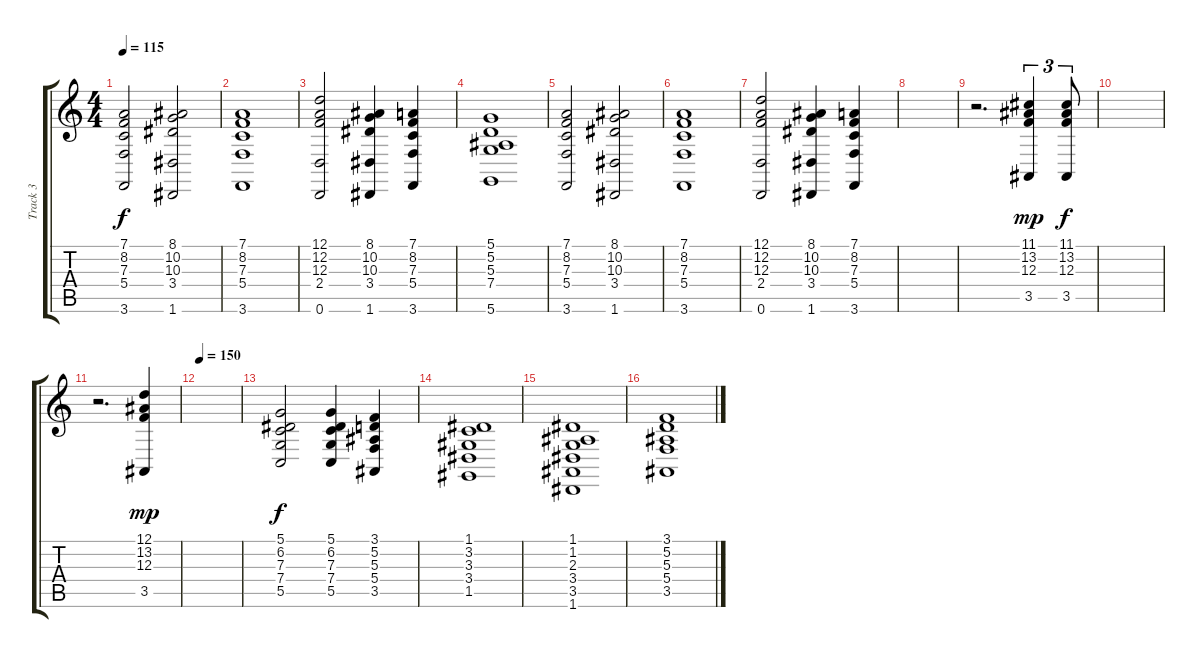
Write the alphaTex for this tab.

\track ("Track 3" "Track 3") {instrument brightacousticpiano}
\staff {score tabs}
\tuning (D4 A3 F3 C3 G2 D2) {hide}
\ts (4 4)
\tempo 115
\clef g2
\ks c
(7.1 8.2 7.3 5.4 3.6).2{dy f} (8.1 10.2 10.3 3.4 1.6).2 |
(7.1 8.2 7.3 5.4 3.6).1 |
(12.1 12.2 12.3 2.4 0.6).2 (8.1 10.2 10.3 3.4 1.6).4 (7.1 8.2 7.3 5.4 3.6).4 |
(5.1 5.2 5.3 7.4 5.6).1 |
(7.1 8.2 7.3 5.4 3.6).2 (8.1 10.2 10.3 3.4 1.6).2 |
(7.1 8.2 7.3 5.4 3.6).1 |
(12.1 12.2 12.3 2.4 0.6).2 (8.1 10.2 10.3 3.4 1.6).4 (7.1 8.2 7.3 5.4 3.6).4 |
|
r.2{d} (11.1 13.2 12.3 3.5).4{tu (3 2) dy mp} (11.1 13.2 12.3 3.5).8{tu (3 2) dy f} |
|
r.2{d} (12.1 13.2 12.3 3.5).4{dy mp} |
\tempo 150
|
(5.1 6.2 7.3 7.4 5.5).2{dy f} (5.1 6.2 7.3 7.4 5.5).4 (3.1 5.2 5.3 5.4 3.5).4 |
(1.1 3.2 3.3 3.4 1.5).1 |
(1.1 1.2 2.3 3.4 3.5 1.6).1 |
(3.1 5.2 5.3 5.4 3.5).1
